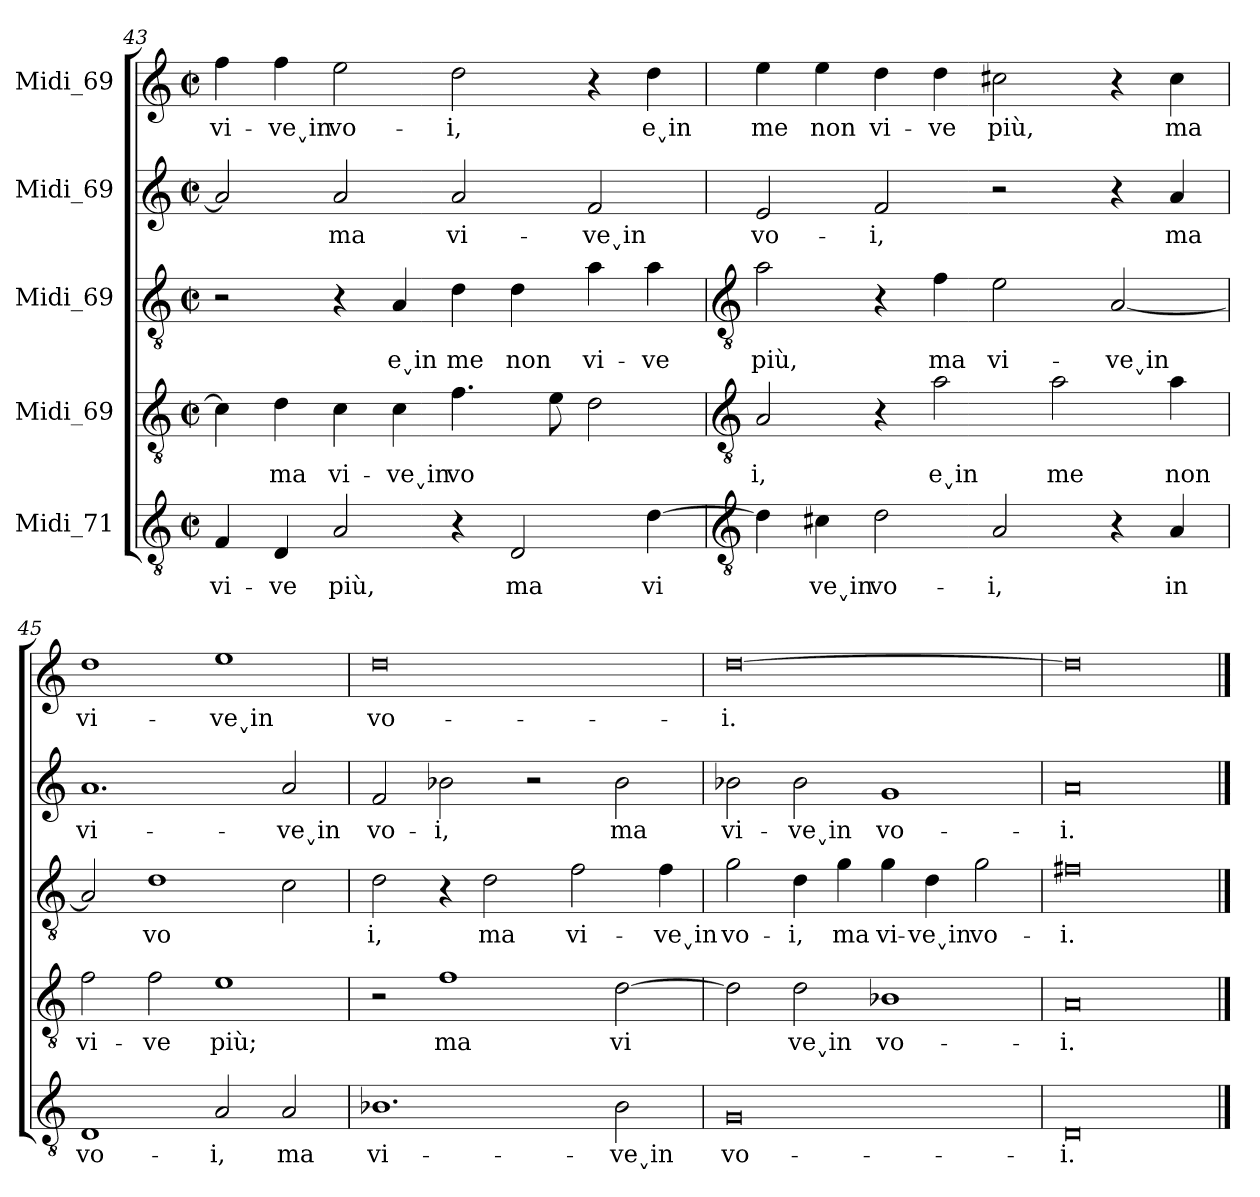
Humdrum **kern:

**kern	**text	**kern	**text	**kern	**text	**kern	**text	**kern	**text
*part5	*part5	*part4	*part4	*part3	*part3	*part2	*part2	*part1	*part1
*staff5	*staff5	*staff4	*staff4	*staff3	*staff3	*staff2	*staff2	*staff1	*staff1
*I"Midi_71	*	*I"Midi_69	*	*I"Midi_69	*	*I"Midi_69	*	*I"Midi_69	*
*clefGv2	*	*clefGv2	*	*clefGv2	*	*clefG2	*	*clefG2	*
*k[]	*	*k[]	*	*k[]	*	*k[]	*	*k[]	*
*C:	*	*C:	*	*C:	*	*C:	*	*C:	*
*M4/2	*	*M4/2	*	*M4/2	*	*M4/2	*	*M4/2	*
*met(c|)	*	*met(c|)	*	*met(c|)	*	*met(c|)	*	*met(c|)	*
=43	=43	=43	=43	=43	=43	=43	=43	=43	=43
!	!LO:LY:b	!	!	!	!	!	!	!	!LO:LY:b
4F	vi-	4c]	.	2r	.	2a]	.	4ff	vi-
!	!LO:LY:b	!	!LO:LY:b	!	!	!	!	!	!LO:LY:b
4D	-ve	4d	ma	.	.	.	.	4ff	-veˬin
!	!LO:LY:b	!	!LO:LY:b	!	!	!	!LO:LY:b	!	!LO:LY:b
2A	più,	4c	vi-	4r	.	2a	ma	2ee	vo-
!	!	!	!LO:LY:b	!	!LO:LY:b	!	!	!	!
.	.	4c	-veˬin	4A	eˬin	.	.	.	.
!	!	!	!LO:LY:b	!	!LO:LY:b	!	!LO:LY:b	!	!LO:LY:b
4r	.	4.f	vo	4d	me	2a	vi-	2dd	-i,
!	!LO:LY:b	!	!	!	!LO:LY:b	!	!	!	!
2D	ma	.	.	4d	non	.	.	.	.
.	.	8e	.	.	.	.	.	.	.
!	!	!	!	!	!LO:LY:b	!	!LO:LY:b	!	!
.	.	2d	.	4a	vi-	2f	-veˬin	4r	.
!	!LO:LY:b	!	!	!	!LO:LY:b	!	!	!	!LO:LY:b
[4d	vi	.	.	4a	-ve	.	.	4dd	eˬin
!!LO:LB:g=z
=44	=44	=44	=44	=44	=44	=44	=44	=44	=44
*clefGv2	*	*clefGv2	*	*clefGv2	*	*	*	*	*
!	!	!	!LO:LY:b	!	!LO:LY:b	!	!LO:LY:b	!	!LO:LY:b
4d]	.	2A	i,	2a	più,	2e	vo-	4ee	me
!	!LO:LY:b	!	!	!	!	!	!	!	!LO:LY:b
4c#	veˬin	.	.	.	.	.	.	4ee	non
!	!LO:LY:b	!	!	!	!	!	!LO:LY:b	!	!LO:LY:b
2d	vo-	4r	.	4r	.	2f	-i,	4dd	vi-
!	!	!	!LO:LY:b	!	!LO:LY:b	!	!	!	!LO:LY:b
.	.	2a	eˬin	4f	ma	.	.	4dd	-ve
!	!LO:LY:b	!	!	!	!LO:LY:b	!	!	!	!LO:LY:b
2A	-i,	.	.	2e	vi-	2r	.	2cc#X	più,
!	!	!	!LO:LY:b	!	!	!	!	!	!
.	.	2a	me	.	.	.	.	.	.
!	!	!	!	!	!LO:LY:b	!	!	!	!
4r	.	.	.	[2A	-veˬin	4r	.	4r	.
!	!LO:LY:b	!	!LO:LY:b	!	!	!	!LO:LY:b	!	!LO:LY:b
4A	in	4a	non	.	.	4a	ma	4cc#	ma
=45	=45	=45	=45	=45	=45	=45	=45	=45	=45
!	!LO:LY:b	!	!LO:LY:b	!	!	!	!LO:LY:b	!	!LO:LY:b
1D	vo-	2f	vi-	2A]	.	1.a	vi-	1dd	vi-
!	!	!	!LO:LY:b	!	!LO:LY:b	!	!	!	!
.	.	2f	-ve	1d	vo	.	.	.	.
!	!LO:LY:b	!	!LO:LY:b	!	!	!	!	!	!LO:LY:b
2A	-i,	1e	più;	.	.	.	.	1ee	-veˬin
!	!LO:LY:b	!	!	!	!	!	!LO:LY:b	!	!
2A	ma	.	.	2c	.	2a	-veˬin	.	.
=46	=46	=46	=46	=46	=46	=46	=46	=46	=46
!	!LO:LY:b	!	!	!	!LO:LY:b	!	!LO:LY:b	!	!LO:LY:b
1.B-X	vi-	2r	.	2d	i,	2f	vo-	0dd	vo-
!	!	!	!LO:LY:b	!	!	!	!LO:LY:b	!	!
.	.	1f	ma	4r	.	2b-X	-i,	.	.
!	!	!	!	!	!LO:LY:b	!	!	!	!
.	.	.	.	2d	ma	.	.	.	.
.	.	.	.	.	.	2r	.	.	.
!	!	!	!	!	!LO:LY:b	!	!	!	!
.	.	.	.	2f	vi-	.	.	.	.
!	!LO:LY:b	!	!LO:LY:b	!	!	!	!LO:LY:b	!	!
2B-	-veˬin	[2d	vi	.	.	2b-	ma	.	.
!	!	!	!	!	!LO:LY:b	!	!	!	!
.	.	.	.	4f	-veˬin	.	.	.	.
=47	=47	=47	=47	=47	=47	=47	=47	=47	=47
!	!LO:LY:b	!	!	!	!LO:LY:b	!	!LO:LY:b	!	!LO:LY:b
0G	vo-	2d]	.	2g	vo-	2b-X	vi-	[0dd	-i.
!	!	!	!LO:LY:b	!	!LO:LY:b	!	!LO:LY:b	!	!
.	.	2d	veˬin	4d	-i,	2b-	-veˬin	.	.
!	!	!	!	!	!LO:LY:b	!	!	!	!
.	.	.	.	4g	ma	.	.	.	.
!	!	!	!LO:LY:b	!	!LO:LY:b	!	!LO:LY:b	!	!
.	.	1B-X	vo-	4g	vi-	1g	vo-	.	.
!	!	!	!	!	!LO:LY:b	!	!	!	!
.	.	.	.	4d	-veˬin	.	.	.	.
!	!	!	!	!	!LO:LY:b	!	!	!	!
.	.	.	.	2g	vo-	.	.	.	.
=48	=48	=48	=48	=48	=48	=48	=48	=48	=48
!	!LO:LY:b	!	!LO:LY:b	!	!LO:LY:b	!	!LO:LY:b	!	!
0D	-i.	0A	-i.	0f#X	-i.	0a	-i.	0dd]	.
==	==	==	==	==	==	==	==	==	==
*-	*-	*-	*-	*-	*-	*-	*-	*-	*-
